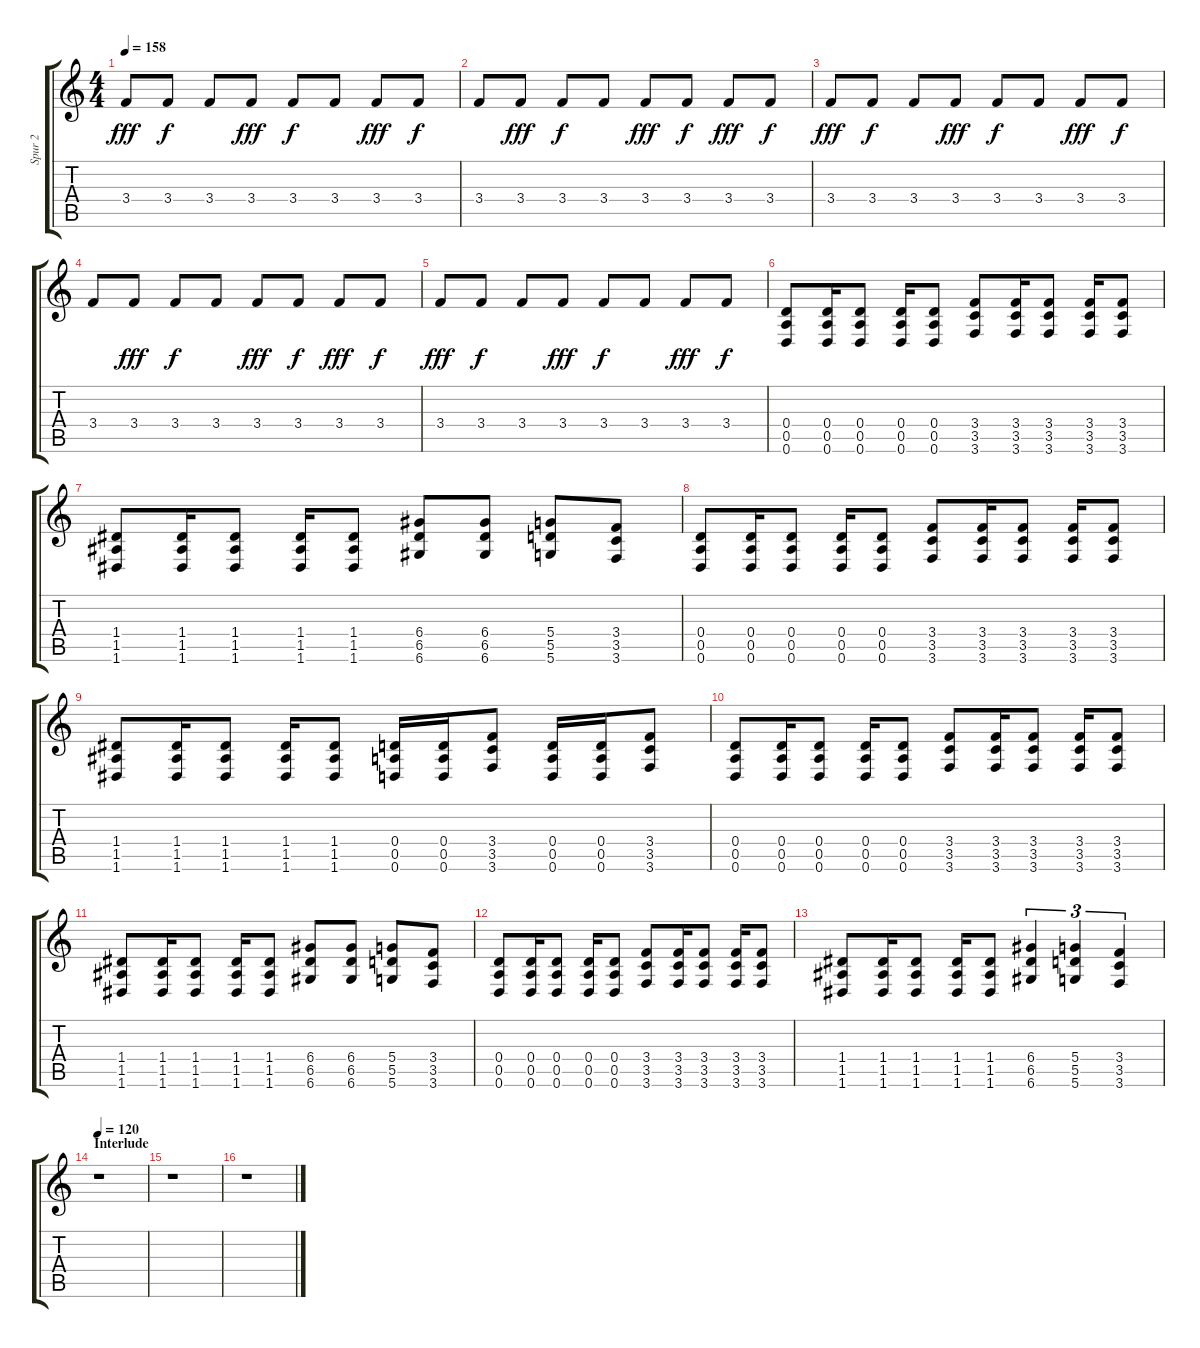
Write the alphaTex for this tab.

\track ("Spur 2" "Spur 2") {instrument overdrivenguitar}
\staff {score tabs}
\tuning (E4 B3 G3 D3 A2 D2) {hide}
\ts (4 4)
\tempo 158
\clef g2
\ks c
3.4.8{dy fff} 3.4.8{dy f} 3.4.8 3.4.8{dy fff} 3.4.8{dy f} 3.4.8 3.4.8{dy fff} 3.4.8{dy f} |
3.4.8 3.4.8{dy fff} 3.4.8{dy f} 3.4.8 3.4.8{dy fff} 3.4.8{dy f} 3.4.8{dy fff} 3.4.8{dy f} |
3.4.8{dy fff} 3.4.8{dy f} 3.4.8 3.4.8{dy fff} 3.4.8{dy f} 3.4.8 3.4.8{dy fff} 3.4.8{dy f} |
3.4.8 3.4.8{dy fff} 3.4.8{dy f} 3.4.8 3.4.8{dy fff} 3.4.8{dy f} 3.4.8{dy fff} 3.4.8{dy f} |
3.4.8{dy fff} 3.4.8{dy f} 3.4.8 3.4.8{dy fff} 3.4.8{dy f} 3.4.8 3.4.8{dy fff} 3.4.8{dy f} |
(0.4 0.5 0.6).8 (0.4 0.5 0.6).16 (0.4 0.5 0.6).8 (0.4 0.5 0.6).16 (0.4 0.5 0.6).8 (3.4 3.5 3.6).8 (3.4 3.5 3.6).16 (3.4 3.5 3.6).8 (3.4 3.5 3.6).16 (3.4 3.5 3.6).8 |
(1.4 1.5 1.6).8 (1.4 1.5 1.6).16 (1.4 1.5 1.6).8 (1.4 1.5 1.6).16 (1.4 1.5 1.6).8 (6.4 6.5 6.6).8 (6.4 6.5 6.6).8 (5.4 5.5 5.6).8 (3.4 3.5 3.6).8 |
(0.4 0.5 0.6).8 (0.4 0.5 0.6).16 (0.4 0.5 0.6).8 (0.4 0.5 0.6).16 (0.4 0.5 0.6).8 (3.4 3.5 3.6).8 (3.4 3.5 3.6).16 (3.4 3.5 3.6).8 (3.4 3.5 3.6).16 (3.4 3.5 3.6).8 |
(1.4 1.5 1.6).8 (1.4 1.5 1.6).16 (1.4 1.5 1.6).8 (1.4 1.5 1.6).16 (1.4 1.5 1.6).8 (0.4 0.5 0.6).16 (0.4 0.5 0.6).16 (3.4 3.5 3.6).8 (0.4 0.5 0.6).16 (0.4 0.5 0.6).16 (3.4 3.5 3.6).8 |
(0.4 0.5 0.6).8 (0.4 0.5 0.6).16 (0.4 0.5 0.6).8 (0.4 0.5 0.6).16 (0.4 0.5 0.6).8 (3.4 3.5 3.6).8 (3.4 3.5 3.6).16 (3.4 3.5 3.6).8 (3.4 3.5 3.6).16 (3.4 3.5 3.6).8 |
(1.4 1.5 1.6).8 (1.4 1.5 1.6).16 (1.4 1.5 1.6).8 (1.4 1.5 1.6).16 (1.4 1.5 1.6).8 (6.4 6.5 6.6).8 (6.4 6.5 6.6).8 (5.4 5.5 5.6).8 (3.4 3.5 3.6).8 |
(0.4 0.5 0.6).8 (0.4 0.5 0.6).16 (0.4 0.5 0.6).8 (0.4 0.5 0.6).16 (0.4 0.5 0.6).8 (3.4 3.5 3.6).8 (3.4 3.5 3.6).16 (3.4 3.5 3.6).8 (3.4 3.5 3.6).16 (3.4 3.5 3.6).8 |
(1.4 1.5 1.6).8 (1.4 1.5 1.6).16 (1.4 1.5 1.6).8 (1.4 1.5 1.6).16 (1.4 1.5 1.6).8 (6.4 6.5 6.6).4{tu (3 2)} (5.4 5.5 5.6).4{tu (3 2)} (3.4 3.5 3.6).4{tu (3 2)} |
\section ("" "Interlude")
\tempo 120
r.1 |
r.1 |
r.1
